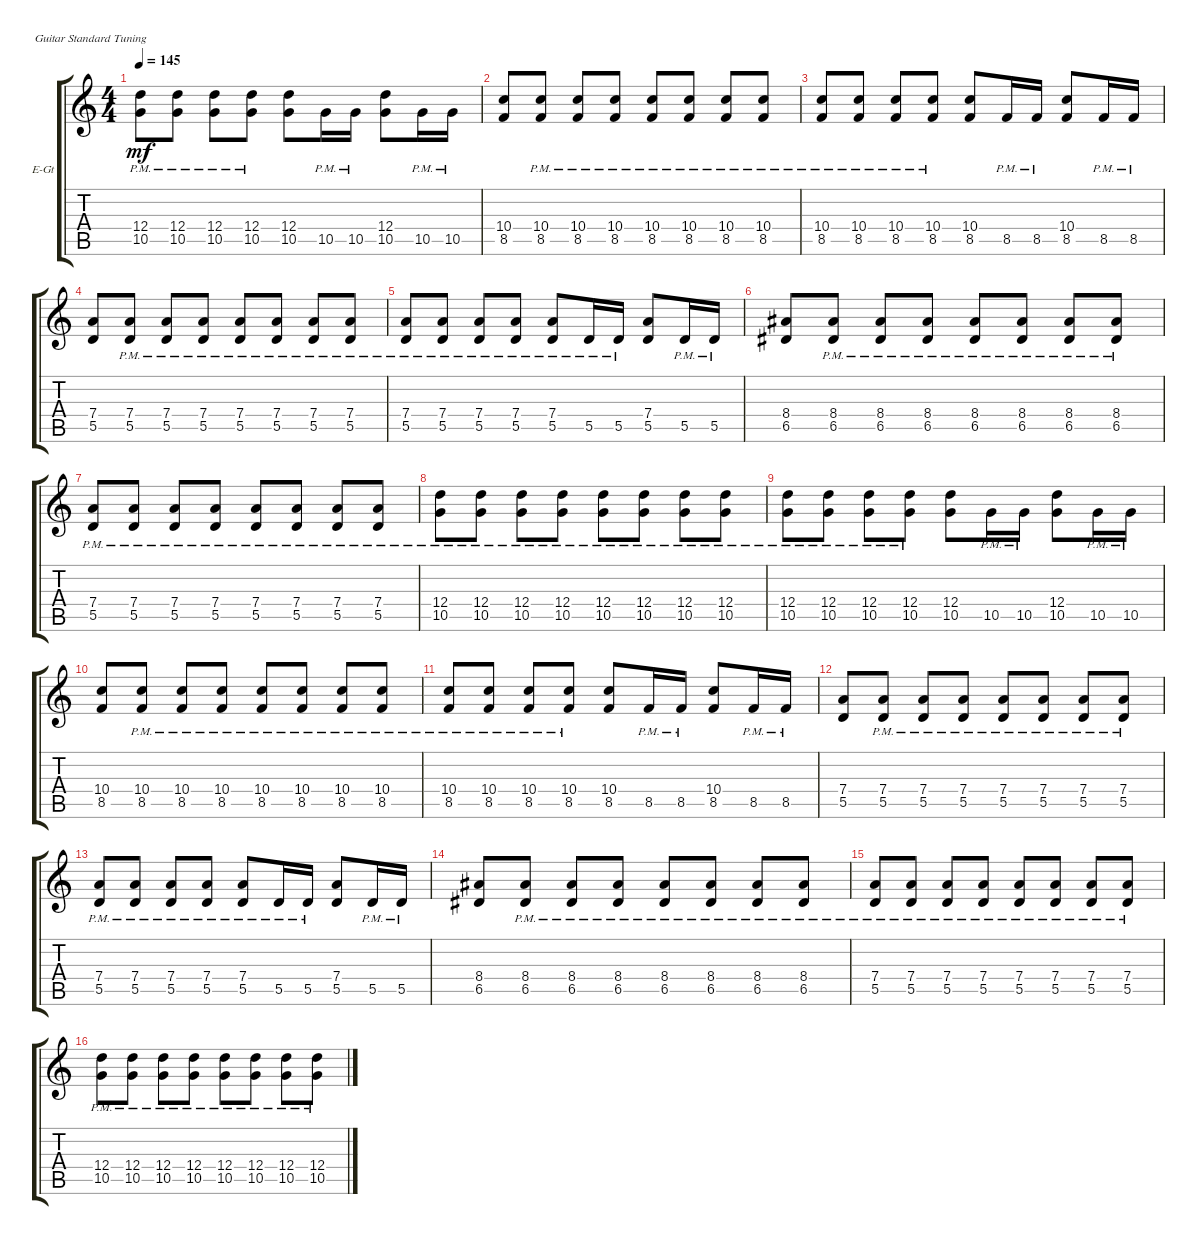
\bracketExtendMode groupsimilarinstruments
\firstSystemTrackNameOrientation horizontal
\otherSystemsTrackNameOrientation horizontal
\track ("Electric Guitar Rhytm" "E-Gt") {solo instrument overdrivenguitar}
\staff {score tabs}
\tuning (E4 B3 G3 D3 A2 E2)
\ts (4 4)
\tempo 145
\clef g2
\ks c
(12.4{pm} 10.5{pm}).8{dy mf} (10.5{pm} 12.4{pm}).8 (10.5{pm} 12.4{pm}).8 (12.4{pm} 10.5{pm}).8 (10.5 12.4).8 10.5{pm}.16 10.5{pm}.16 (10.5 12.4).8 10.5{pm}.16 10.5{pm}.16 |
(10.4 8.5).8 (8.5{pm} 10.4{pm}).8 (8.5{pm} 10.4{pm}).8 (10.4{pm} 8.5{pm}).8 (8.5{pm} 10.4{pm}).8 (8.5{pm} 10.4{pm}).8 (10.4{pm} 8.5{pm}).8 (8.5{pm} 10.4{pm}).8 |
(10.4{pm} 8.5{pm}).8 (8.5{pm} 10.4{pm}).8 (8.5{pm} 10.4{pm}).8 (10.4{pm} 8.5{pm}).8 (8.5 10.4).8 8.5{pm}.16 8.5{pm}.16 (8.5 10.4).8 8.5{pm}.16 8.5{pm}.16 |
(7.4 5.5).8 (5.5{pm} 7.4{pm}).8 (5.5{pm} 7.4{pm}).8 (7.4{pm} 5.5{pm}).8 (5.5{pm} 7.4{pm}).8 (5.5{pm} 7.4{pm}).8 (7.4{pm} 5.5{pm}).8 (5.5{pm} 7.4{pm}).8 |
(7.4{pm} 5.5{pm}).8 (5.5{pm} 7.4{pm}).8 (5.5{pm} 7.4{pm}).8 (7.4{pm} 5.5{pm}).8 (5.5{pm} 7.4{pm}).8 5.5{pm}.16 5.5{pm}.16 (5.5 7.4).8 5.5{pm}.16 5.5{pm}.16 |
(8.4 6.5).8 (6.5{pm} 8.4{pm}).8 (6.5{pm} 8.4{pm}).8 (8.4{pm} 6.5{pm}).8 (6.5{pm} 8.4{pm}).8 (6.5{pm} 8.4{pm}).8 (8.4{pm} 6.5{pm}).8 (6.5{pm} 8.4{pm}).8 |
(7.4{pm} 5.5{pm}).8 (5.5{pm} 7.4{pm}).8 (5.5{pm} 7.4{pm}).8 (7.4{pm} 5.5{pm}).8 (5.5{pm} 7.4{pm}).8 (5.5{pm} 7.4{pm}).8 (7.4{pm} 5.5{pm}).8 (5.5{pm} 7.4{pm}).8 |
(12.4{pm} 10.5{pm}).8 (10.5{pm} 12.4{pm}).8 (10.5{pm} 12.4{pm}).8 (12.4{pm} 10.5{pm}).8 (10.5{pm} 12.4{pm}).8 (10.5{pm} 12.4{pm}).8 (12.4{pm} 10.5{pm}).8 (10.5{pm} 12.4{pm}).8 |
(12.4{pm} 10.5{pm}).8 (10.5{pm} 12.4{pm}).8 (10.5{pm} 12.4{pm}).8 (12.4{pm} 10.5{pm}).8 (10.5 12.4).8 10.5{pm}.16 10.5{pm}.16 (10.5 12.4).8 10.5{pm}.16 10.5{pm}.16 |
(10.4 8.5).8 (8.5{pm} 10.4{pm}).8 (8.5{pm} 10.4{pm}).8 (10.4{pm} 8.5{pm}).8 (8.5{pm} 10.4{pm}).8 (8.5{pm} 10.4{pm}).8 (10.4{pm} 8.5{pm}).8 (8.5{pm} 10.4{pm}).8 |
(10.4{pm} 8.5{pm}).8 (8.5{pm} 10.4{pm}).8 (8.5{pm} 10.4{pm}).8 (10.4{pm} 8.5{pm}).8 (8.5 10.4).8 8.5{pm}.16 8.5{pm}.16 (8.5 10.4).8 8.5{pm}.16 8.5{pm}.16 |
(7.4 5.5).8 (5.5{pm} 7.4{pm}).8 (5.5{pm} 7.4{pm}).8 (7.4{pm} 5.5{pm}).8 (5.5{pm} 7.4{pm}).8 (5.5{pm} 7.4{pm}).8 (7.4{pm} 5.5{pm}).8 (5.5{pm} 7.4{pm}).8 |
(7.4{pm} 5.5{pm}).8 (5.5{pm} 7.4{pm}).8 (5.5{pm} 7.4{pm}).8 (7.4{pm} 5.5{pm}).8 (5.5{pm} 7.4{pm}).8 5.5{pm}.16 5.5{pm}.16 (5.5 7.4).8 5.5{pm}.16 5.5{pm}.16 |
(8.4 6.5).8 (6.5{pm} 8.4{pm}).8 (6.5{pm} 8.4{pm}).8 (8.4{pm} 6.5{pm}).8 (6.5{pm} 8.4{pm}).8 (6.5{pm} 8.4{pm}).8 (8.4{pm} 6.5{pm}).8 (6.5{pm} 8.4{pm}).8 |
(7.4{pm} 5.5{pm}).8 (5.5{pm} 7.4{pm}).8 (5.5{pm} 7.4{pm}).8 (7.4{pm} 5.5{pm}).8 (5.5{pm} 7.4{pm}).8 (5.5{pm} 7.4{pm}).8 (7.4{pm} 5.5{pm}).8 (5.5{pm} 7.4{pm}).8 |
(12.4{pm} 10.5{pm}).8 (10.5{pm} 12.4{pm}).8 (10.5{pm} 12.4{pm}).8 (12.4{pm} 10.5{pm}).8 (10.5{pm} 12.4{pm}).8 (10.5{pm} 12.4{pm}).8 (12.4{pm} 10.5{pm}).8 (10.5{pm} 12.4{pm}).8
